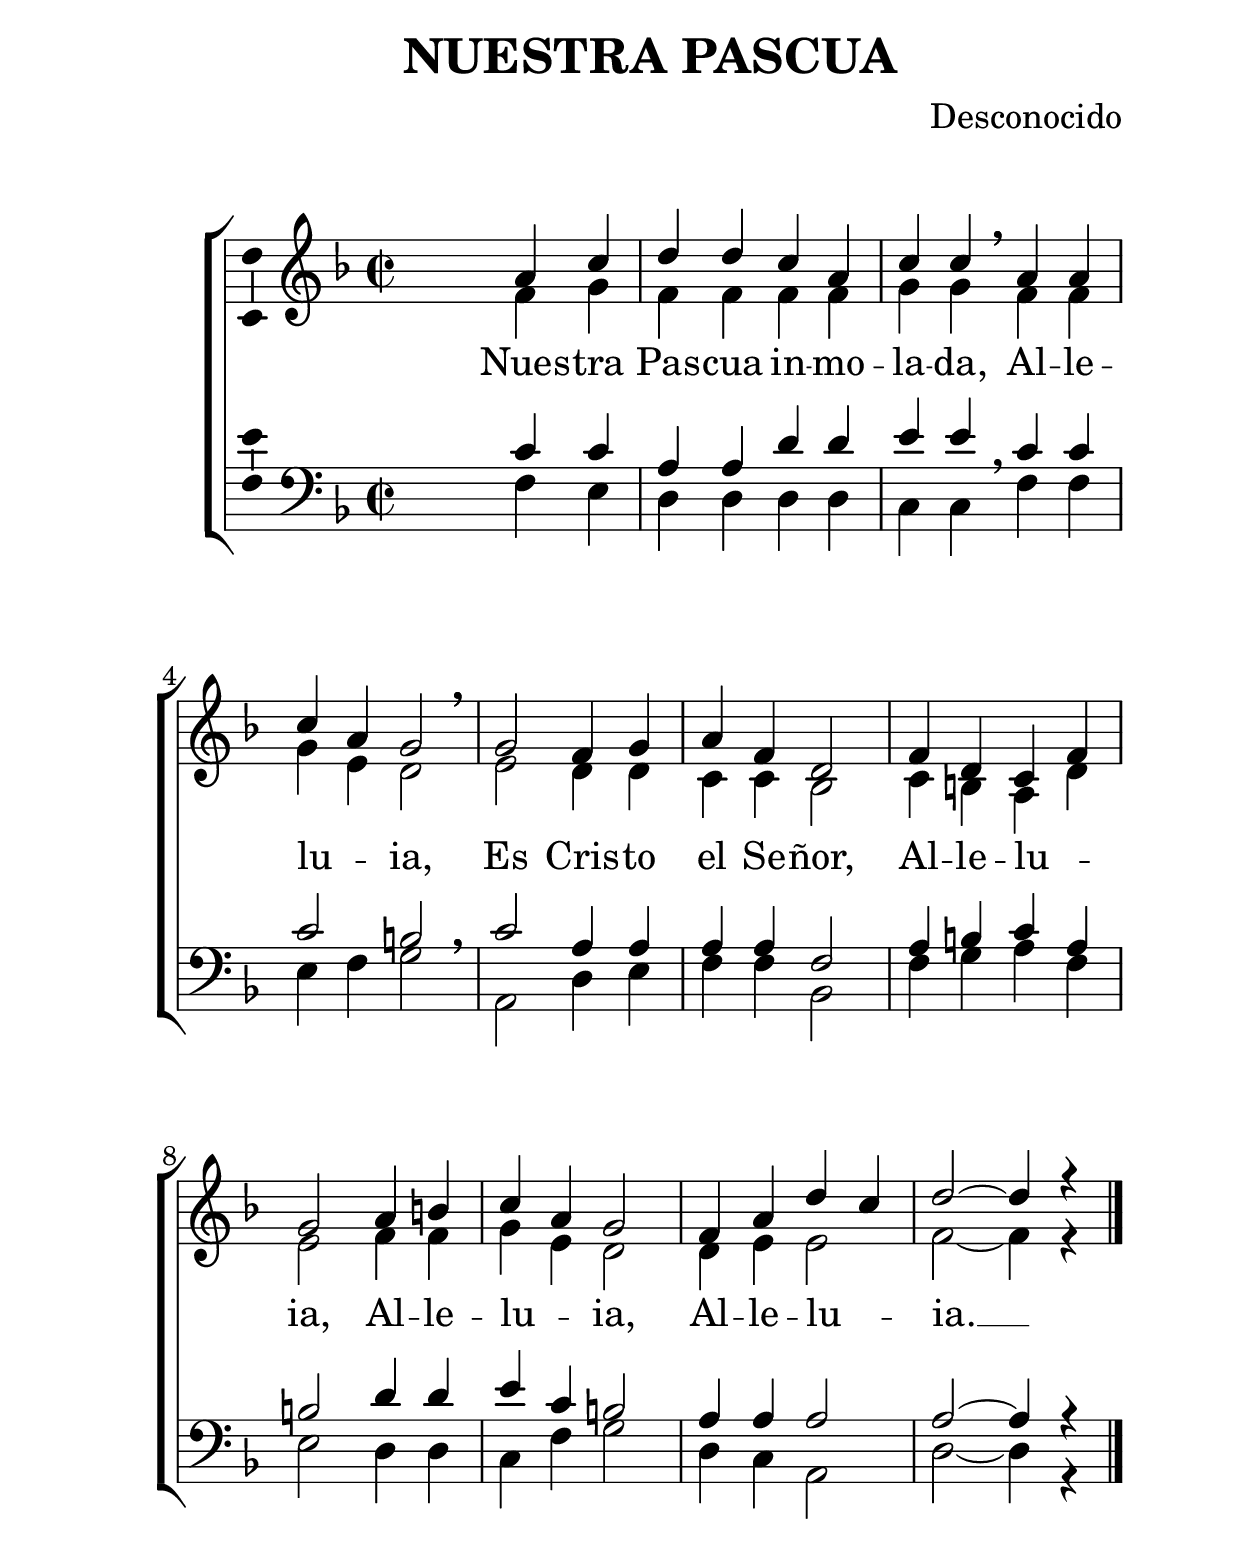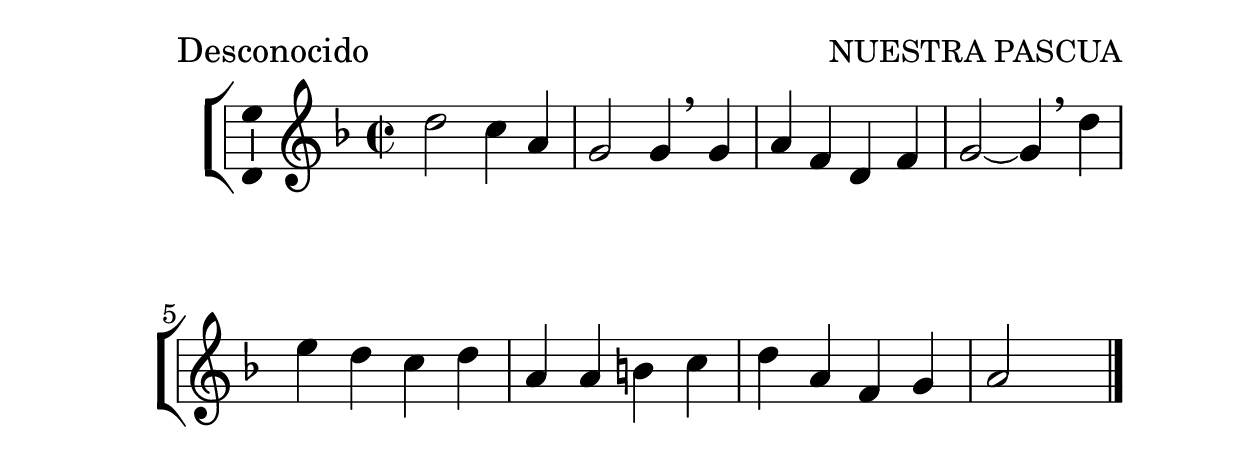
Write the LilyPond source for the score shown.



%versión de lilypond para la que se ha escrito esta partitura:
\version "2.16.0"

	%Tamaño papel
	#(set-default-paper-size "a4")
	%Tamaño partitura
	#(set-global-staff-size 30)
	%No responde al pulsar sobre una nota
	#(ly:set-option 'point-and-click #f)

%parámetros del encabezamiento:
\header {
	%title = "NUESTRA PASCUA"
	title = \markup{\fontsize #-1 "NUESTRA PASCUA"}
	subtitle = ""
	composer = "Desconocido"
	poet = ""
	meter = ""
	arranger = ""
%	tagline="Monasterio de la Madre de Dios. Buenafuente del Sistal."
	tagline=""
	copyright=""
	}

%parámetros asociados al papel:
\paper  {
	oddHeaderMarkup = \markup {\fill-line { \on-the-fly #not-first-page \fromproperty #'header:title \on-the-fly #not-first-page \fromproperty #'header:composer }}
	evenHeaderMarkup = \markup {\fill-line { \fromproperty #'header:composer \fromproperty #'header:title }}
	#(set-paper-size "a4")
	print-page-number = ##f
	first-page-number = 1
	print-first-page-number = ##f
%	head-separation = 3.0 \cm
	top-margin = 2.0 \cm
	bottom-margin = 0.0\cm
%%%	bottom-margin = -2.0\cm
	left-margin = 3.0 \cm
	line-width = 16.0 \cm
	indent = 8\mm
	interscoreline = 2.\mm
	between-system-space = 15\mm
%	para que las partituras no llenen la hoja:
	ragged-bottom = ##t
%	idem para la última hoja:
	ragged-last-bottom = ##f
%	para que las partituras llenen el ancho del papel:
	ragged-last = ##f
	after-title-space = 2.5 \cm
%page-count=1
%system-count=4

	%Flexible Vertical Spacing
%	markup-markup-spacing =
%	#'((basic-distance . 15) (minimum-distance . 15) (padding . 3))
	markup-system-spacing =
	#'((basic-distance . 15) (minimum-distance . 15) (padding . 3))
	system-system-spacing =
	#'((basic-distance . 15) (minimum-distance . 15) (padding . 3))
	score-system-spacing =
	#'((basic-distance . 15) (minimum-distance . 15) (padding . 5))
%	top-system-spacing = % header
%	#'((basic-distance . 8) (minimum-distance . 0) (padding . 0))
%	top-markup-spacing =
%	#'((basic-distance . 20) (minimum-distance . 20) (padding . 0))
	last-bottom-spacing = % footer
	#'((basic-distance . 5) (minimum-distance . 5) (padding . 0))
%	score-markup-spacing =
%	#'((basic-distance . 16) (minimum-distance . 13) (padding . 0))

	}


%parámetros que afectan a toda la partitura:
global =  {
	%clave de sol (G):
	\clef G
	%armadura:
%%%	\transpose a b
	\key f \major
	\tempo 4=75
	\set Score.tempoHideNote = ##t
	}


melodia =
%%%	\transpose a b
{
	\relative c'' {

<<
{
\voiceOne
\stemUp

\time 2/2

s2
a4 c
d4 d c a
c4 c \breathe a a
c4 a g2 \breathe
g2 f4 g
a4 f d2
f4 d c f
g2 a4 b
c4 a g2
f4 a d c
d2~d4 r4

}
\new Voice {
\voiceTwo
\stemDown

\time 2/2

s2
f,4 g
f4 f f f
g4 g \breathe f f
g4 e d2 \breathe
e2 d4 d
c4 c bes2
c4 b a d
e2 f4 f
g4 e d2
d4 e e2
f2~f4 r4

}
>>

\bar "|."
}
}


melodiaacom =
%%%	\transpose a b
{
	\relative c' {

<<
{
\voiceOne
\stemUp

\time 2/2

s2
c4 c
a4 a d d
e4 e \breathe c c
c2 b \breathe
c2 a4 a
a4 a f2
a4 b c a
b2 d4 d
e4 c b2
a4 a a2
a2~a4 r4

}
\new Voice {
\voiceTwo
\stemDown

\time 2/2

s2
f4 e
d4 d d d
c4 c f f
e4 f g2 \breathe
a,2 d4 e
f4 f bes,2
f'4 g a f
e2 d4 d
c4 f g2
d4 c a2
d2~d4 r4

}
>>

\bar "|."
}
}

melodiauno =
%%%	\transpose a b
{
	\relative c'' {

\time 2/2

d2 c4 a
g2 g4 \breathe g
a4 f d f
g2~g4 \breathe d'4
e4 d c d
a4 a b c
d4 a f g
a2 \hideNotes a8

\bar "|."
}
}


texto = \lyricmode {
Nues -- tra Pas -- cua in -- mo -- la -- da, Al -- le -- lu -- _ ia,
Es Cris -- to el Se -- ñor, Al -- le -- lu -- _ ia,
Al -- le -- lu -- _ ia, Al -- le -- lu -- _ ia. __
	}

textouno = \lyricmode {
\set stanza =#"1. " ¡Pas -- cua Sa -- gra -- da!
¡Oh fies -- ta de la luz! __
¡Des -- pier -- ta tú que duer -- mes
y~el Se -- ñor te~a -- lum -- bra -- rá!
\once \override LyricText #'self-alignment-X = #-1
\tiny
"  "
	}

textodos = \lyricmode {
\set stanza =#"2. " ¡Pas -- cua Sa -- gra -- da!
¡Oh fies -- ta~u -- ni -- ver -- sal! __
¡El mun -- do re -- no -- va -- do
can -- ta~un him -- no~a su Se -- ñor!
\once \override LyricText #'self-alignment-X = #-1
\tiny
"(Ap 21, 1-5)"
	}

textotres = \lyricmode {
\set stanza =#"3. " ¡Pas -- cua Sa -- gra -- da!
¡Vic -- to -- ria de la Cruz! __
¡La muer -- te, de -- rro -- ta -- da,
ha per -- di -- do su~a -- gui -- jón!
\once \override LyricText #'self-alignment-X = #-1
\tiny
"(1 Cor 15, 55-57)"
	}

textocuatro = \lyricmode {
\set stanza =#"4. " ¡Pas -- cua Sa -- gra -- da!
¡Oh No -- che bau -- tis -- mal! __
¡Del se -- no de las a -- guas
re -- na -- ce -- mos al Se -- ñor!
\once \override LyricText #'self-alignment-X = #-1
\tiny
"(Jn 3, 5)"
	}

textocinco = \lyricmode {
\set stanza =#"5. " ¡Pas -- cua Sa -- gra -- da!
¡E -- ter -- na No -- ve -- dad! __
¡De -- jad el hom -- bre vie -- jo,
re -- ves -- tí -- os del Se -- ñor!
\once \override LyricText #'self-alignment-X = #-1
\tiny
"(Gal 3, 27; 2 Cor 5, 17)"
	}

textoseis = \lyricmode {
\set stanza =#"6. " ¡Pas -- cua Sa -- gra -- da!
¡La sa -- la del fes -- tín __
se lle -- na de~in -- vi -- ta -- dos
que ce -- le -- bran al Se -- ñor!
\once \override LyricText #'self-alignment-X = #-1
\tiny
"(Mt 22, 10; Ap 19, 6-9)"
	}

textosiete = \lyricmode {
\set stanza =#"7. " ¡Pas -- cua Sa -- gra -- da!
¡Can -- te -- mos al Se -- ñor! __
¡Vi -- va -- mos la~A -- le -- grí -- a
da -- da~a luz en el Do -- lor!
\once \override LyricText #'self-alignment-X = #-1
\tiny
"(Jn 16, 20-22)"
	}


vozStaff = \context Voice = vozStaff
\with {\consists "Ambitus_engraver"}
<<
	\set Staff.instrumentName = ""
	\set Staff.shortInstrumentName = ""
	\set Staff.midiInstrument = #"acoustic grand"
	\set Staff.midiMinimumVolume = #0.7
	\set Staff.midiMaximumVolume = #0.9
	\global
	\melodia
	>>

vozacomStaff = \context Voice = vozacomStaff
\with {\consists "Ambitus_engraver"}
<<
	\set Staff.instrumentName = ""
	\set Staff.shortInstrumentName = ""
	\set Staff.midiInstrument = #"violin"
	\set Staff.midiMinimumVolume = #0.7
	\set Staff.midiMaximumVolume = #0.9
	\global
	%clave de fa (F):
	\clef F
	\melodiaacom
	>>

textoStaff = \context Lyrics = textoStaff <<
	\lyricsto vozStaff \texto
	>>

vozunoStaff = \context Voice = vozunoStaff
\with {\consists "Ambitus_engraver"}
<<
	\set Staff.instrumentName = ""
	\set Staff.shortInstrumentName = ""
	\set Staff.midiInstrument = #"acoustic grand"
	\set Staff.midiMinimumVolume = #0.7
	\set Staff.midiMaximumVolume = #0.9
	\global
	\melodiauno
	>>

textounoStaff = \context Lyrics = textounoStaff <<
%	\set vocalName =#"1. "
	\set shortVocalName =#"1. "
	\lyricsto vozunoStaff \textouno
	>>

textodosStaff = \context Lyrics = textodosStaff <<
%	\set vocalName =#"2. "
	\set shortVocalName =#"2. "
	\lyricsto vozunoStaff \textodos
	>>

textotresStaff = \context Lyrics = textotresStaff <<
%	\set vocalName =#"3. "
	\set shortVocalName =#"3. "
	\lyricsto vozunoStaff \textotres
	>>

textocuatroStaff = \context Lyrics = textocuatroStaff <<
%	\set vocalName =#"4. "
	\set shortVocalName =#"4. "
	\lyricsto vozunoStaff \textocuatro
	>>

textocincoStaff = \context Lyrics = textocincoStaff <<
%	\set vocalName =#"5. "
	\set shortVocalName =#"5. "
	\lyricsto vozunoStaff \textocinco
	>>

textoseisStaff = \context Lyrics = textoseisStaff <<
%	\set vocalName =#"6. "
	\set shortVocalName =#"6. "
	\lyricsto vozunoStaff \textoseis
	>>

textosieteStaff = \context Lyrics = textosieteStaff <<
%	\set vocalName =#"7. "
	\set shortVocalName =#"7. "
	\lyricsto vozunoStaff \textosiete
	>>


\book {
	\score {
		\context ChoirStaff {
%			\override StaffGroup.SystemStartBracket #'collapse-height = #1
%			\override Score.SystemStartBar #'collapse-height = #1
			<<
			\vozStaff
			\textoStaff
			\vozacomStaff
			>>
		}
		\layout {
	    		\context {
				\Lyrics
				%\override LyricText #'font-size = #2
				}
	   		\context {
				\Score
				%\override StaffSymbol #'staff-space = #(magstep +3)
%%%				\override InstrumentName #'X-offset = #1.5
				\override InstrumentName #'X-offset = #2.5
				\override InstrumentName #'font-series = #'bold
				}
%%%			\context {
%%%				\Staff
%%%				\remove "Time_signature_engraver"
%%%				\override BarLine #'transparent = ##t
%%%				}
			}
		}
	\score {
		\context ChoirStaff {
			\override StaffGroup.SystemStartBracket #'collapse-height = #1
			\override Score.SystemStartBar #'collapse-height = #1
			<<
			\vozunoStaff
			\textounoStaff
			\textodosStaff
			\textotresStaff
			\textocuatroStaff
			\textocincoStaff
			\textoseisStaff
			\textosieteStaff
			>>
		}
		\layout {
	    		\context {
				\Lyrics
				%\override LyricText #'font-size = #2
				}
	   		\context {
				\Score
				%\override StaffSymbol #'staff-space = #(magstep +3)
%%%				\override InstrumentName #'X-offset = #1.5
				\override InstrumentName #'X-offset = #2.5
				\override InstrumentName #'font-series = #'bold
				}
			}
		}
	\score {
		\context ChoirStaff {
			\override StaffGroup.SystemStartBracket #'collapse-height = #1
			\override Score.SystemStartBar #'collapse-height = #1
			<<
			\vozStaff
			\vozacomStaff
			>>
			<<
			\vozunoStaff
			>>
		}
		\midi {
	  		\context {
	  			\Score
				tempoWholesPerMinute = #(ly:make-moment 70 4)
				}
			}
		}
}


